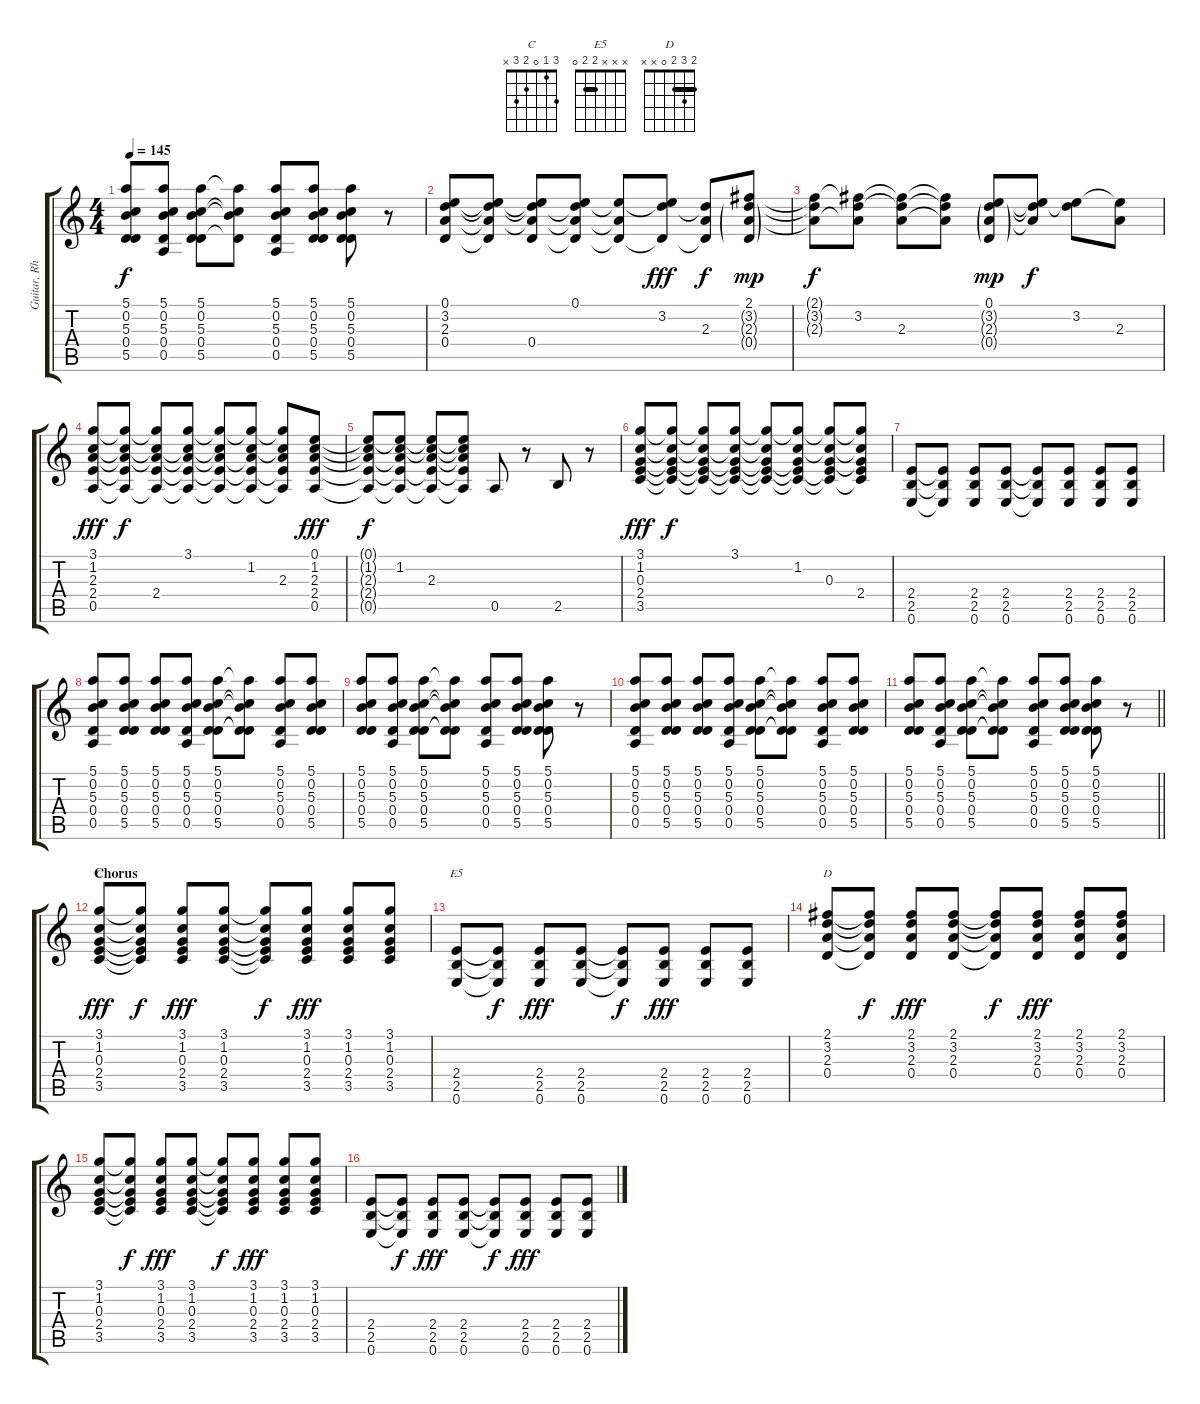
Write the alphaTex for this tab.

\track ("Guitar, Rhythm" "Guitar, Rh") {instrument overdrivenguitar}
\staff {score tabs}
\tuning (E4 B3 G3 D3 A2 E2) {hide}
\chord ("C" 3 1 0 2 3 x)
\chord ("E5" x x x 2 2 0) {barre 2}
\chord ("D" 2 3 2 0 x x) {barre 2}
\ts (4 4)
\tempo 145
\clef g2
\ks c
(5.1 0.2 5.3 0.4 5.5).8{dy f} (5.1 0.2 5.3 0.4 0.5).8 (5.1 0.2 5.3 0.4 5.5).8 (5.1{t} 0.2{t} 5.3{t} 0.4{t}).8 (5.1 0.2 5.3 0.4 0.5).8 (5.1 0.2 5.3 0.4 5.5).8 (5.1 0.2 5.3 0.4 5.5).8 r.8 |
(0.1 3.2 2.3 0.4).8 (0.1{t} 3.2{t} 2.3{t} 0.4{t}).8 (0.1{t} 3.2{t} 2.3{t} 0.4).8 (0.1 3.2{t} 2.3{t} 0.4{t}).8 (0.1{t} 2.3{t} 0.4{t}).8 (0.1{t} 3.2 0.4{t}).8{dy fff} (3.2{t} 2.3 0.4{t}).8{dy f} (2.1 3.2{g} 2.3{g} 0.4{g}).8{dy mp} |
(2.1{t} 3.2{t} 2.3{t}).8{dy f} (2.1{t} 3.2 2.3{t}).8 (2.1{t} 3.2{t} 2.3).8 (2.1{t} 3.2{t} 2.3{t}).8 (0.1 3.2{g} 2.3{g} 0.4{g}).8{dy mp} (0.1{t} 3.2{t} 2.3{t}).8{dy f} (0.1{t} 3.2).8 (0.1{t} 2.3).8 |
(3.1 1.2 2.3 2.4 0.5).8{dy fff} (3.1{t} 1.2{t} 2.3{t} 2.4{t} 0.5{t}).8{dy f} (3.1{t} 1.2{t} 2.3{t} 2.4 0.5{t}).8 (3.1 1.2{t} 2.3{t} 2.4{t} 0.5{t}).8 (3.1{t} 1.2{t} 2.3{t} 2.4{t} 0.5{t}).8 (3.1{t} 1.2 2.3{t} 2.4{t} 0.5{t}).8 (3.1{t} 1.2{t} 2.3 2.4{t} 0.5{t}).8 (0.1 1.2 2.3 2.4 0.5).8{dy fff} |
(0.1{t} 1.2{t} 2.3{t} 2.4{t} 0.5{t}).8{dy f} (0.1{t} 1.2 2.3{t} 2.4{t} 0.5{t}).8 (0.1{t} 1.2{t} 2.3 2.4{t} 0.5{t}).8 (0.1{t} 1.2{t} 2.3{t} 2.4{t} 0.5{t}).8 0.5.8 r.8 2.5.8 r.8 |
(3.1 1.2 0.3 2.4 3.5).8{dy fff} (3.1{t} 1.2{t} 0.3{t} 2.4{t} 3.5{t}).8{dy f} (3.1{t} 1.2{t} 0.3{t} 2.4{t} 3.5{t}).8 (3.1 1.2{t} 0.3{t} 2.4{t} 3.5{t}).8 (3.1{t} 1.2{t} 0.3{t} 2.4{t} 3.5{t}).8 (3.1{t} 1.2 0.3{t} 2.4{t} 3.5{t}).8 (3.1{t} 1.2{t} 0.3 2.4{t} 3.5{t}).8 (3.1{t} 1.2{t} 0.3{t} 2.4 3.5{t}).8 |
(2.4 2.5 0.6).8 (2.4{t} 2.5{t} 0.6{t}).8 (2.4 2.5 0.6).8 (2.4 2.5 0.6).8 (2.4{t} 2.5{t} 0.6{t}).8 (2.4 2.5 0.6).8 (2.4 2.5 0.6).8 (2.4 2.5 0.6).8 |
(5.1 0.2 5.3 0.4 0.5).8 (5.1 0.2 5.3 0.4 5.5).8 (5.1 0.2 5.3 0.4 5.5).8 (5.1 0.2 5.3 0.4 0.5).8 (5.1 0.2 5.3 0.4 5.5).8 (5.1{t} 0.2{t} 5.3{t} 0.4{t} 5.5{t}).8 (5.1 0.2 5.3 0.4 0.5).8 (5.1 0.2 5.3 0.4 5.5).8 |
(5.1 0.2 5.3 0.4 5.5).8 (5.1 0.2 5.3 0.4 0.5).8 (5.1 0.2 5.3 0.4 5.5).8 (5.1{t} 0.2{t} 5.3{t} 0.4{t} 5.5{t}).8 (5.1 0.2 5.3 0.4 0.5).8 (5.1 0.2 5.3 0.4 5.5).8 (5.1 0.2 5.3 0.4 5.5).8 r.8 |
(5.1 0.2 5.3 0.4 0.5).8 (5.1 0.2 5.3 0.4 5.5).8 (5.1 0.2 5.3 0.4 5.5).8 (5.1 0.2 5.3 0.4 0.5).8 (5.1 0.2 5.3 0.4 5.5).8 (5.1{t} 0.2{t} 5.3{t} 0.4{t} 5.5{t}).8 (5.1 0.2 5.3 0.4 0.5).8 (5.1 0.2 5.3 0.4 5.5).8 |
\barLineRight lightlight
(5.1 0.2 5.3 0.4 5.5).8 (5.1 0.2 5.3 0.4 0.5).8 (5.1 0.2 5.3 0.4 5.5).8 (5.1{t} 0.2{t} 5.3{t} 0.4{t} 5.5{t}).8 (5.1 0.2 5.3 0.4 0.5).8 (5.1 0.2 5.3 0.4 5.5).8 (5.1 0.2 5.3 0.4 5.5).8 r.8 |
\section ("" "Chorus")
(3.1 1.2 0.3 2.4 3.5).8{ch "C" dy fff} (3.1{t} 1.2{t} 0.3{t} 2.4{t} 3.5{t}).8{dy f} (3.1 1.2 0.3 2.4 3.5).8{dy fff} (3.1 1.2 0.3 2.4 3.5).8 (3.1{t} 1.2{t} 0.3{t} 2.4{t} 3.5{t}).8{dy f} (3.1 1.2 0.3 2.4 3.5).8{dy fff} (3.1 1.2 0.3 2.4 3.5).8 (3.1 1.2 0.3 2.4 3.5).8 |
(2.4 2.5 0.6).8{ch "E5"} (2.4{t} 2.5{t} 0.6{t}).8{dy f} (2.4 2.5 0.6).8{dy fff} (2.4 2.5 0.6).8 (2.4{t} 2.5{t} 0.6{t}).8{dy f} (2.4 2.5 0.6).8{dy fff} (2.4 2.5 0.6).8 (2.4 2.5 0.6).8 |
(2.1 3.2 2.3 0.4).8{ch "D"} (2.1{t} 3.2{t} 2.3{t} 0.4{t}).8{dy f} (2.1 3.2 2.3 0.4).8{dy fff} (2.1 3.2 2.3 0.4).8 (2.1{t} 3.2{t} 2.3{t} 0.4{t}).8{dy f} (2.1 3.2 2.3 0.4).8{dy fff} (2.1 3.2 2.3 0.4).8 (2.1 3.2 2.3 0.4).8 |
(3.1 1.2 0.3 2.4 3.5).8 (3.1{t} 1.2{t} 0.3{t} 2.4{t} 3.5{t}).8{dy f} (3.1 1.2 0.3 2.4 3.5).8{dy fff} (3.1 1.2 0.3 2.4 3.5).8 (3.1{t} 1.2{t} 0.3{t} 2.4{t} 3.5{t}).8{dy f} (3.1 1.2 0.3 2.4 3.5).8{dy fff} (3.1 1.2 0.3 2.4 3.5).8 (3.1 1.2 0.3 2.4 3.5).8 |
(2.4 2.5 0.6).8 (2.4{t} 2.5{t} 0.6{t}).8{dy f} (2.4 2.5 0.6).8{dy fff} (2.4 2.5 0.6).8 (2.4{t} 2.5{t} 0.6{t}).8{dy f} (2.4 2.5 0.6).8{dy fff} (2.4 2.5 0.6).8 (2.4 2.5 0.6).8
